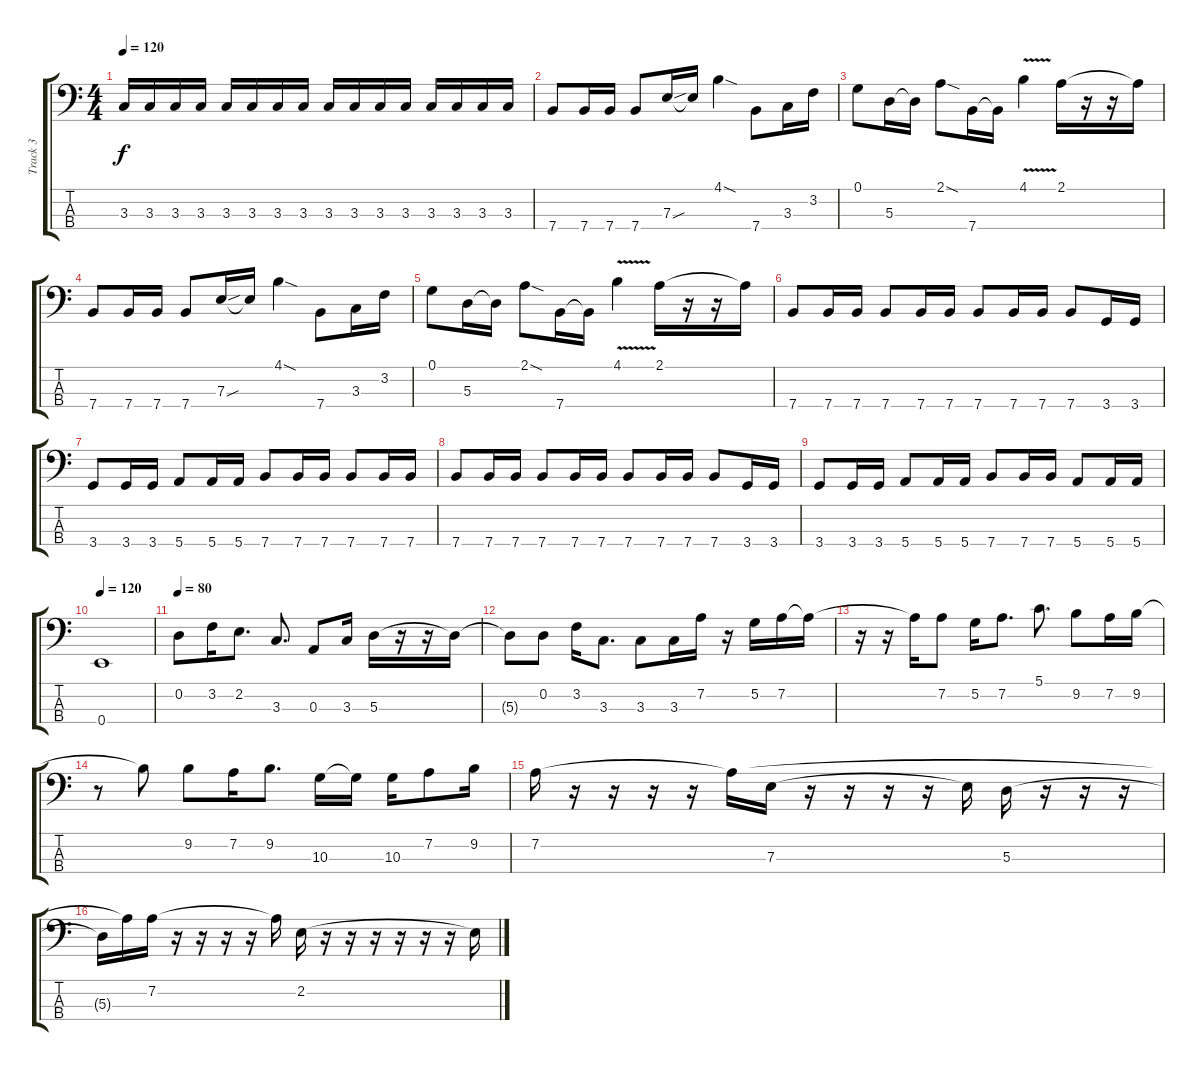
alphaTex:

\track ("Track 3" "Track 3") {instrument electricbassfinger}
\staff {score tabs}
\tuning (G2 D2 A1 E1) {hide}
\ts (4 4)
\tempo 120
\clef f4
\ks c
3.3.16{dy f} 3.3.16 3.3.16 3.3.16 3.3.16 3.3.16 3.3.16 3.3.16 3.3.16 3.3.16 3.3.16 3.3.16 3.3.16 3.3.16 3.3.16 3.3.16 |
7.4.8 7.4.16 7.4.16 7.4.8 7.3{sou}.16 7.3{t}.16 4.1{sod}.4 7.4.8 3.3.16 3.2.16 |
0.1.8 5.3.16 5.3{t}.16 2.1{sod}.8 7.4.16 7.4{t}.16 4.1{v}.4 2.1.16 r.16 r.16 2.1{t}.16 |
7.4.8 7.4.16 7.4.16 7.4.8 7.3{sou}.16 7.3{t}.16 4.1{sod}.4 7.4.8 3.3.16 3.2.16 |
0.1.8 5.3.16 5.3{t}.16 2.1{sod}.8 7.4.16 7.4{t}.16 4.1{v}.4 2.1.16 r.16 r.16 2.1{t}.16 |
7.4.8 7.4.16 7.4.16 7.4.8 7.4.16 7.4.16 7.4.8 7.4.16 7.4.16 7.4.8 3.4.16 3.4.16 |
3.4.8 3.4.16 3.4.16 5.4.8 5.4.16 5.4.16 7.4.8 7.4.16 7.4.16 7.4.8 7.4.16 7.4.16 |
7.4.8 7.4.16 7.4.16 7.4.8 7.4.16 7.4.16 7.4.8 7.4.16 7.4.16 7.4.8 3.4.16 3.4.16 |
3.4.8 3.4.16 3.4.16 5.4.8 5.4.16 5.4.16 7.4.8 7.4.16 7.4.16 5.4.8 5.4.16 5.4.16 |
\tempo 120
0.4.1 |
\tempo 80
0.2.8 3.2.16 2.2.8{d} 3.3.8{d} 0.3.8 3.3.16 5.3.16 r.16 r.16 5.3{t}.16 |
5.3{t}.8 0.2.8 3.2.16 3.3.8{d} 3.3.8 3.3.16 7.2.16 r.16 5.2.16 7.2.16 7.2{t}.16 |
r.16 r.16 7.2{t}.16 7.2.8 5.2.16 7.2.8{d} 5.1.8{d} 9.2.8 7.2.16 9.2.16 |
r.8 9.2{t}.8 9.2.8 7.2.16 9.2.8{d} 10.3.16 10.3{t}.16 10.3.16 7.2.8 9.2.16 |
7.2.16 r.16 r.16 r.16 r.16 7.2{t}.16 7.3.16 r.16 r.16 r.16 r.16 7.3{t}.16 5.3.16 r.16 r.16 r.16 |
5.3{t}.16 7.2{t}.16 7.2.16 r.16 r.16 r.16 r.16 7.2{t}.16 2.2.16 r.16 r.16 r.16 r.16 r.16 r.16 2.2{t}.16
